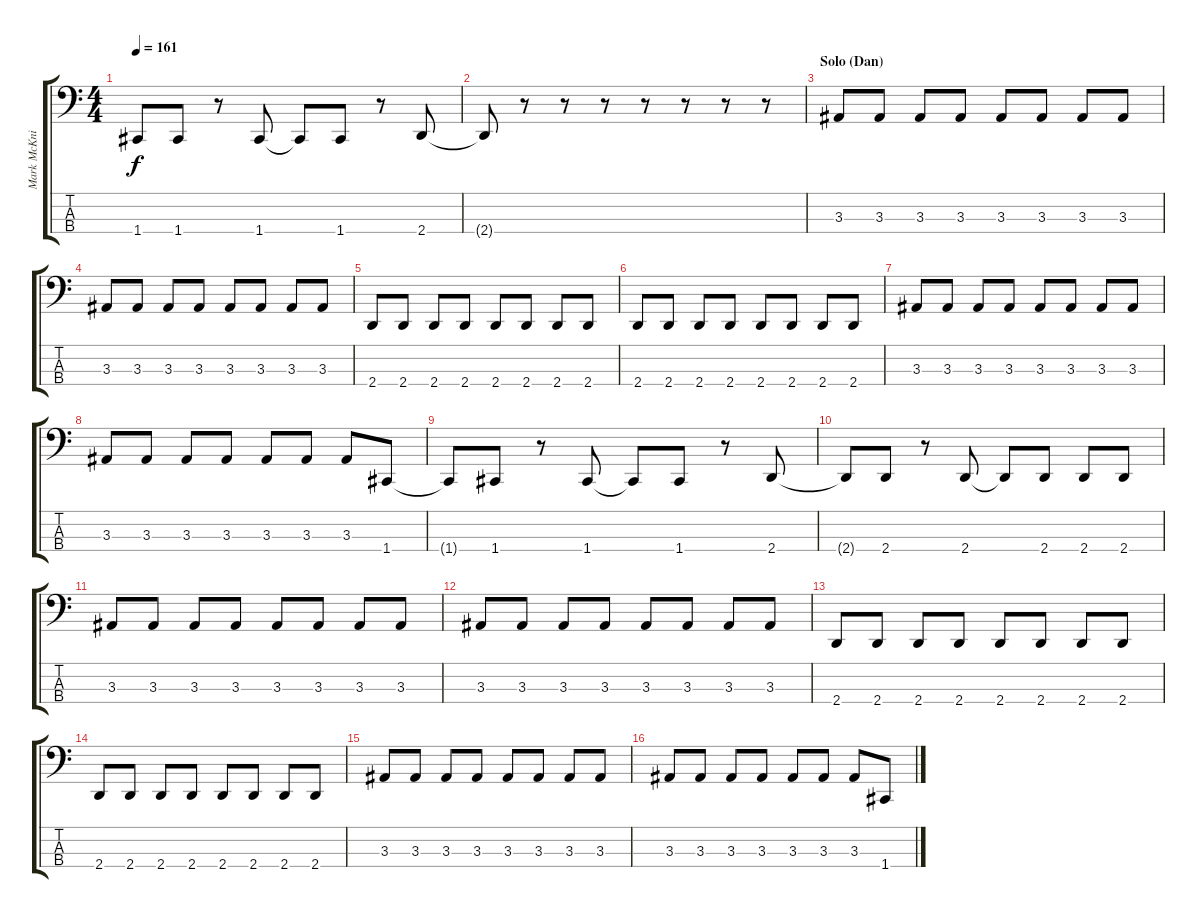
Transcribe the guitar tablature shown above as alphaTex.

\track ("Mark McKnight" "Mark McKni") {instrument electricbasspick}
\staff {score tabs}
\tuning (F2 C2 G1 C1) {hide}
\ts (4 4)
\tempo 161
\clef f4
\ks c
1.4{t}.8{dy f} 1.4.8 r.8 1.4.8 1.4{t}.8 1.4.8 r.8 2.4.8 |
2.4{t}.8 r.8 r.8 r.8 r.8 r.8 r.8 r.8 |
\section ("" "Solo (Dan)")
3.3.8 3.3.8 3.3.8 3.3.8 3.3.8 3.3.8 3.3.8 3.3.8 |
3.3.8 3.3.8 3.3.8 3.3.8 3.3.8 3.3.8 3.3.8 3.3.8 |
2.4.8 2.4.8 2.4.8 2.4.8 2.4.8 2.4.8 2.4.8 2.4.8 |
2.4.8 2.4.8 2.4.8 2.4.8 2.4.8 2.4.8 2.4.8 2.4.8 |
3.3.8 3.3.8 3.3.8 3.3.8 3.3.8 3.3.8 3.3.8 3.3.8 |
3.3.8 3.3.8 3.3.8 3.3.8 3.3.8 3.3.8 3.3.8 1.4.8 |
1.4{t}.8 1.4.8 r.8 1.4.8 1.4{t}.8 1.4.8 r.8 2.4.8 |
2.4{t}.8 2.4.8 r.8 2.4.8 2.4{t}.8 2.4.8 2.4.8 2.4.8 |
3.3.8 3.3.8 3.3.8 3.3.8 3.3.8 3.3.8 3.3.8 3.3.8 |
3.3.8 3.3.8 3.3.8 3.3.8 3.3.8 3.3.8 3.3.8 3.3.8 |
2.4.8 2.4.8 2.4.8 2.4.8 2.4.8 2.4.8 2.4.8 2.4.8 |
2.4.8 2.4.8 2.4.8 2.4.8 2.4.8 2.4.8 2.4.8 2.4.8 |
3.3.8 3.3.8 3.3.8 3.3.8 3.3.8 3.3.8 3.3.8 3.3.8 |
3.3.8 3.3.8 3.3.8 3.3.8 3.3.8 3.3.8 3.3.8 1.4.8
